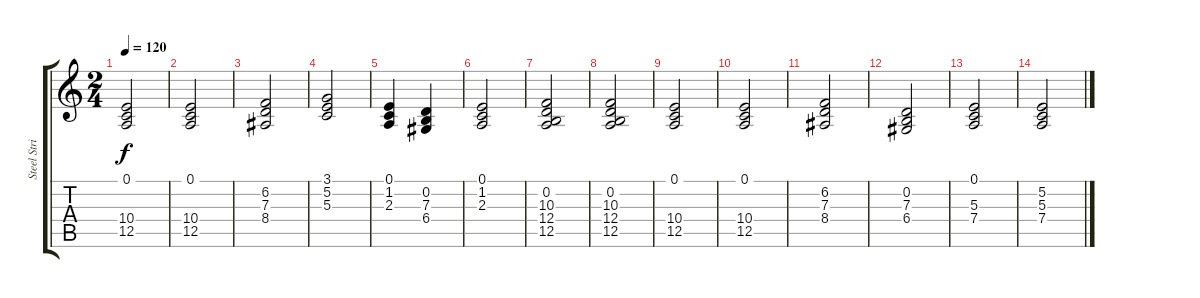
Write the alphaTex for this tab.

\track ("Steel String" "Steel Stri") {instrument acousticgrandpiano}
\staff {score tabs}
\tuning (E4 B3 G3 D3 A2 E2) {hide}
\ts (2 4)
\tempo 120
\clef g2
\ks c
(0.1 10.4 12.5).2{dy f} |
(0.1 10.4 12.5).2 |
(6.2 7.3 8.4).2 |
(3.1 5.2 5.3).2 |
(0.1 1.2 2.3).4 (0.2 7.3 6.4).4 |
(0.1 1.2 2.3).2 |
(0.2 10.3 12.4 12.5).2 |
(0.2 10.3 12.4 12.5).2 |
(0.1 10.4 12.5).2 |
(0.1 10.4 12.5).2 |
(6.2 7.3 8.4).2 |
(0.2 7.3 6.4).2 |
(0.1 5.3 7.4).2 |
(5.2 5.3 7.4).2
